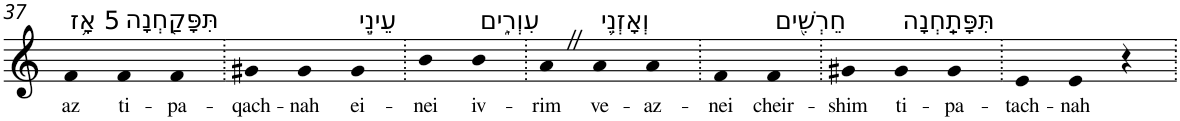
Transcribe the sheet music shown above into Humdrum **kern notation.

**kern	**text
*part1	*part1
*staff1	*staff1
*I"Piano	*
*I'Pno	*
!!LO:PB:g=z
*clefG2	*
*k[]	*
=37	=37
!LO:TX:a:t=5 אָ֥ז	!
!	!LO:LY:b
4f	az
!LO:TX:a:t=תִּפָּקַ֖חְנָה	!
!	!LO:LY:b
4f	ti-
!	!LO:LY:b
4f	-pa-
=38.	=38.
!	!LO:LY:b
4g#X	-qach-
!	!LO:LY:b
4g#	-nah
!LO:TX:a:t=עֵינֵ֣י	!
!	!LO:LY:b
4g#	ei-
=39.	=39.
!	!LO:LY:b
4b	-nei
!LO:TX:a:t=עִוְרִ֑ים	!
!	!LO:LY:b
4b	iv-
=40.	=40.
!	!LO:LY:b
4aZ	-rim
!LO:TX:a:t=וְאָזְנֵ֥י	!
!	!LO:LY:b
4a	ve-
!	!LO:LY:b
4a	-az-
=41.	=41.
!	!LO:LY:b
4f	-nei
!LO:TX:a:t=חֵרְשִׁ֖ים	!
!	!LO:LY:b
4f	cheir-
=42.	=42.
!	!LO:LY:b
4g#X	-shim
!LO:TX:a:t=תִּפָּתַֽחְנָה	!
!	!LO:LY:b
4g#	ti-
!	!LO:LY:b
4g#	-pa-
=43.	=43.
!	!LO:LY:b
4e	-tach-
!	!LO:LY:b
4e	-nah
4r	.
=.	=.
*-	*-
